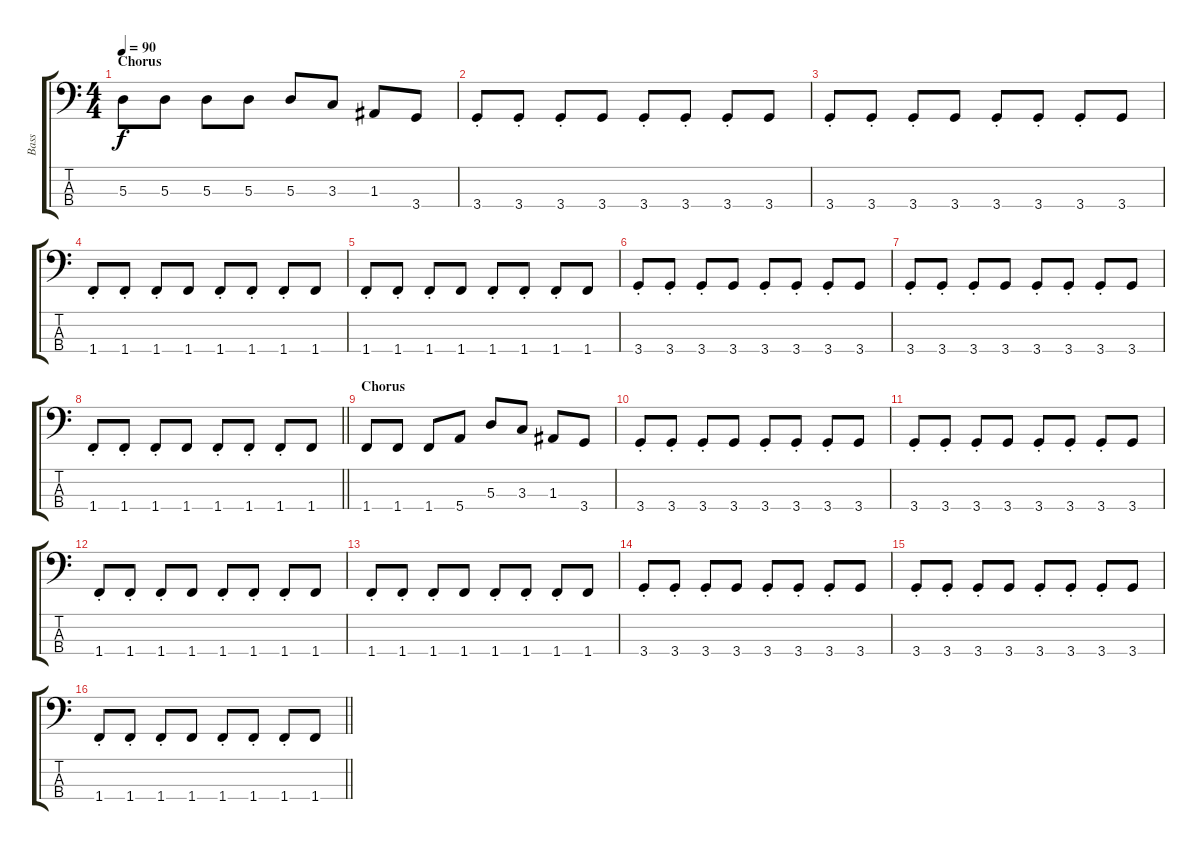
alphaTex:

\track ("Bass" "Bass") {instrument electricbassfinger}
\staff {score tabs}
\tuning (G2 D2 A1 E1) {hide}
\ts (4 4)
\section ("" "Chorus")
\tempo 90
\clef f4
\ks c
5.3.8{dy f} 5.3.8 5.3.8 5.3.8 5.3.8 3.3.8 1.3.8 3.4.8 |
3.4{st}.8 3.4{st}.8 3.4{st}.8 3.4.8 3.4{st}.8 3.4{st}.8 3.4{st}.8 3.4.8 |
3.4{st}.8 3.4{st}.8 3.4{st}.8 3.4.8 3.4{st}.8 3.4{st}.8 3.4{st}.8 3.4.8 |
1.4{st}.8 1.4{st}.8 1.4{st}.8 1.4.8 1.4{st}.8 1.4{st}.8 1.4{st}.8 1.4.8 |
1.4{st}.8 1.4{st}.8 1.4{st}.8 1.4.8 1.4{st}.8 1.4{st}.8 1.4{st}.8 1.4.8 |
3.4{st}.8 3.4{st}.8 3.4{st}.8 3.4.8 3.4{st}.8 3.4{st}.8 3.4{st}.8 3.4.8 |
3.4{st}.8 3.4{st}.8 3.4{st}.8 3.4.8 3.4{st}.8 3.4{st}.8 3.4{st}.8 3.4.8 |
\barLineRight lightlight
1.4{st}.8 1.4{st}.8 1.4{st}.8 1.4.8 1.4{st}.8 1.4{st}.8 1.4{st}.8 1.4.8 |
\section ("" "Chorus")
1.4.8 1.4.8 1.4.8 5.4.8 5.3.8 3.3.8 1.3.8 3.4.8 |
3.4{st}.8 3.4{st}.8 3.4{st}.8 3.4.8 3.4{st}.8 3.4{st}.8 3.4{st}.8 3.4.8 |
3.4{st}.8 3.4{st}.8 3.4{st}.8 3.4.8 3.4{st}.8 3.4{st}.8 3.4{st}.8 3.4.8 |
1.4{st}.8 1.4{st}.8 1.4{st}.8 1.4.8 1.4{st}.8 1.4{st}.8 1.4{st}.8 1.4.8 |
1.4{st}.8 1.4{st}.8 1.4{st}.8 1.4.8 1.4{st}.8 1.4{st}.8 1.4{st}.8 1.4.8 |
3.4{st}.8 3.4{st}.8 3.4{st}.8 3.4.8 3.4{st}.8 3.4{st}.8 3.4{st}.8 3.4.8 |
3.4{st}.8 3.4{st}.8 3.4{st}.8 3.4.8 3.4{st}.8 3.4{st}.8 3.4{st}.8 3.4.8 |
\barLineRight lightlight
1.4{st}.8 1.4{st}.8 1.4{st}.8 1.4.8 1.4{st}.8 1.4{st}.8 1.4{st}.8 1.4.8
